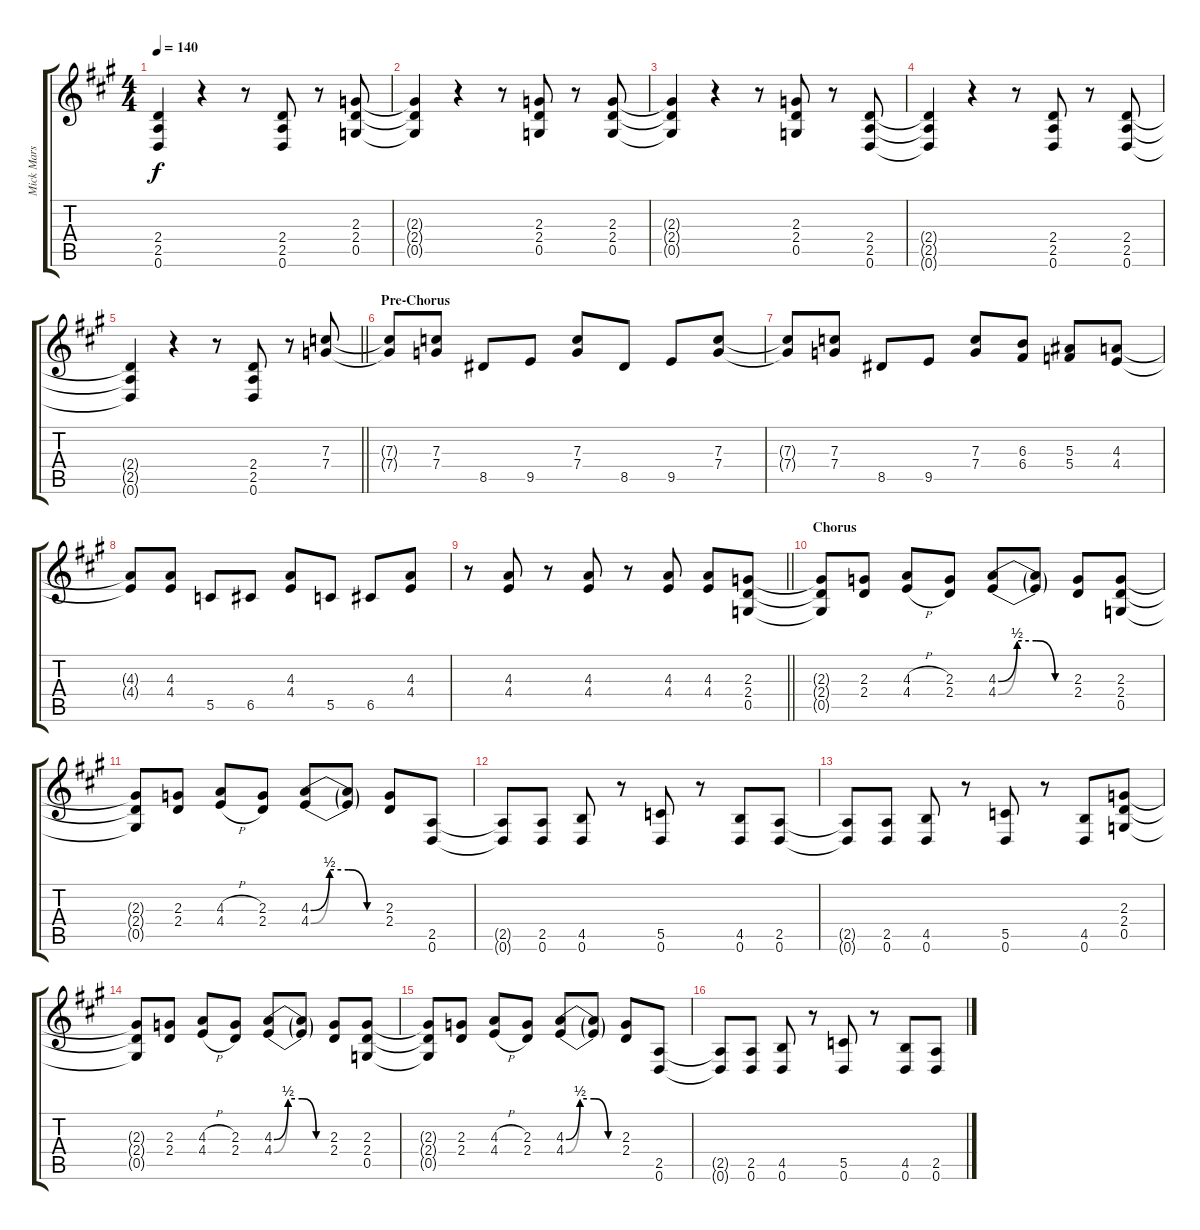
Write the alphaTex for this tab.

\track ("Mick Mars - Rhytm - Guitar II" "Mick Mars ") {instrument distortionguitar}
\staff {score tabs}
\tuning (D4 A3 F3 C3 G2 D2) {hide}
\ts (4 4)
\tempo 140
\clef g2
\ks a
(2.4{t} 2.5{t} 0.6{t}).4{dy f} r.4 r.8 (2.4 2.5 0.6).8 r.8 (2.3 2.4 0.5).8 |
(2.3{t} 2.4{t} 0.5{t}).4 r.4 r.8 (2.3 2.4 0.5).8 r.8 (2.3 2.4 0.5).8 |
(2.3{t} 2.4{t} 0.5{t}).4 r.4 r.8 (2.3 2.4 0.5).8 r.8 (2.4 2.5 0.6).8 |
(2.4{t} 2.5{t} 0.6{t}).4 r.4 r.8 (2.4 2.5 0.6).8 r.8 (2.4 2.5 0.6).8 |
\barLineRight lightlight
(2.4{t} 2.5{t} 0.6{t}).4 r.4 r.8 (2.4 2.5 0.6).8 r.8 (7.3 7.4).8 |
\section ("" "Pre-Chorus")
(7.3{t} 7.4{t}).8 (7.3 7.4).8 8.5.8 9.5.8 (7.3 7.4).8 8.5.8 9.5.8 (7.3 7.4).8 |
(7.3{t} 7.4{t}).8 (7.3 7.4).8 8.5.8 9.5.8 (7.3 7.4).8 (6.3 6.4).8 (5.3 5.4).8 (4.3 4.4).8 |
(4.3{t} 4.4{t}).8 (4.3 4.4).8 5.5.8 6.5.8 (4.3 4.4).8 5.5.8 6.5.8 (4.3 4.4).8 |
\barLineRight lightlight
r.8 (4.3 4.4).8 r.8 (4.3 4.4).8 r.8 (4.3 4.4).8 (4.3 4.4).8 (2.3 2.4 0.5).8 |
\section ("" "Chorus")
(2.3{t} 2.4{t} 0.5{t}).8 (2.3 2.4).8 (4.3{h} 4.4{h}).8 (2.3 2.4).8 (4.3{be (custom 0 0 15 2 30 2 45 0 60 0)} 4.4{be (custom 0 0 15 2 30 2 45 0 60 0)}).8 (4.3{t} 4.4{t}).8 (2.3 2.4).8 (2.3 2.4 0.5).8 |
(2.3{t} 2.4{t} 0.5{t}).8 (2.3 2.4).8 (4.3{h} 4.4{h}).8 (2.3 2.4).8 (4.3{be (custom 0 0 15 2 30 2 45 0 60 0)} 4.4{be (custom 0 0 15 2 30 2 45 0 60 0)}).8 (4.3{t} 4.4{t}).8 (2.3 2.4).8 (2.5 0.6).8 |
(2.5{t} 0.6{t}).8 (2.5 0.6).8 (4.5 0.6).8 r.8 (5.5 0.6).8 r.8 (4.5 0.6).8 (2.5 0.6).8 |
(2.5{t} 0.6{t}).8 (2.5 0.6).8 (4.5 0.6).8 r.8 (5.5 0.6).8 r.8 (4.5 0.6).8 (2.3 2.4 0.5).8 |
(2.3{t} 2.4{t} 0.5{t}).8 (2.3 2.4).8 (4.3{h} 4.4{h}).8 (2.3 2.4).8 (4.3{be (custom 0 0 15 2 30 2 45 0 60 0)} 4.4{be (custom 0 0 15 2 30 2 45 0 60 0)}).8 (4.3{t} 4.4{t}).8 (2.3 2.4).8 (2.3 2.4 0.5).8 |
(2.3{t} 2.4{t} 0.5{t}).8 (2.3 2.4).8 (4.3{h} 4.4{h}).8 (2.3 2.4).8 (4.3{be (custom 0 0 15 2 30 2 45 0 60 0)} 4.4{be (custom 0 0 15 2 30 2 45 0 60 0)}).8 (4.3{t} 4.4{t}).8 (2.3 2.4).8 (2.5 0.6).8 |
(2.5{t} 0.6{t}).8 (2.5 0.6).8 (4.5 0.6).8 r.8 (5.5 0.6).8 r.8 (4.5 0.6).8 (2.5 0.6).8
